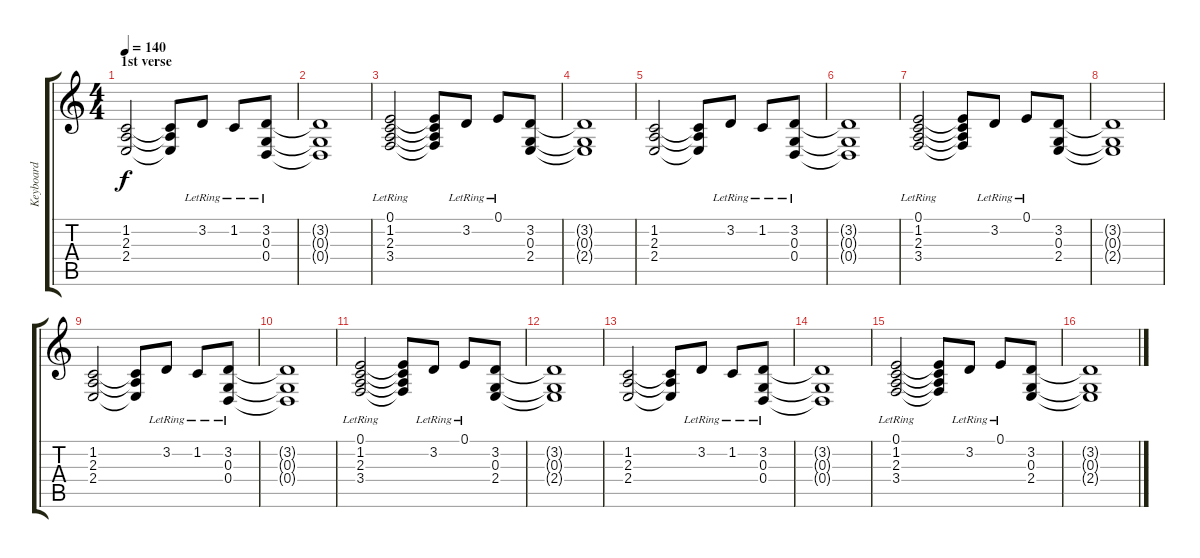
\track ("Keyboard" "Keyboard") {instrument acousticgrandpiano}
\staff {score tabs}
\tuning (E4 B3 G3 D3 A2 E2) {hide}
\ts (4 4)
\section ("" "1st verse")
\tempo 140
\clef g2
\ks c
(1.2 2.3 2.4).2{dy f} (1.2{t} 2.3{t} 2.4{t}).8 3.2{lr}.8 1.2{lr}.8 (3.2{lr} 0.3{lr} 0.4{lr}).8 |
(3.2{t} 0.3{t} 0.4{t}).1 |
(0.1{lr} 1.2{lr} 2.3{lr} 3.4{lr}).2 (0.1{t} 1.2{t} 2.3{t} 3.4{t}).8 3.2{lr}.8 0.1{lr}.8 (3.2 0.3 2.4).8 |
(3.2{t} 0.3{t} 2.4{t}).1 |
(1.2 2.3 2.4).2 (1.2{t} 2.3{t} 2.4{t}).8 3.2{lr}.8 1.2{lr}.8 (3.2{lr} 0.3{lr} 0.4{lr}).8 |
(3.2{t} 0.3{t} 0.4{t}).1 |
(0.1{lr} 1.2{lr} 2.3{lr} 3.4{lr}).2 (0.1{t} 1.2{t} 2.3{t} 3.4{t}).8 3.2{lr}.8 0.1{lr}.8 (3.2 0.3 2.4).8 |
(3.2{t} 0.3{t} 2.4{t}).1 |
(1.2 2.3 2.4).2 (1.2{t} 2.3{t} 2.4{t}).8 3.2{lr}.8 1.2{lr}.8 (3.2{lr} 0.3{lr} 0.4{lr}).8 |
(3.2{t} 0.3{t} 0.4{t}).1 |
(0.1{lr} 1.2{lr} 2.3{lr} 3.4{lr}).2 (0.1{t} 1.2{t} 2.3{t} 3.4{t}).8 3.2{lr}.8 0.1{lr}.8 (3.2 0.3 2.4).8 |
(3.2{t} 0.3{t} 2.4{t}).1 |
(1.2 2.3 2.4).2 (1.2{t} 2.3{t} 2.4{t}).8 3.2{lr}.8 1.2{lr}.8 (3.2{lr} 0.3{lr} 0.4{lr}).8 |
(3.2{t} 0.3{t} 0.4{t}).1 |
(0.1{lr} 1.2{lr} 2.3{lr} 3.4{lr}).2 (0.1{t} 1.2{t} 2.3{t} 3.4{t}).8 3.2{lr}.8 0.1{lr}.8 (3.2 0.3 2.4).8 |
(3.2{t} 0.3{t} 2.4{t}).1
